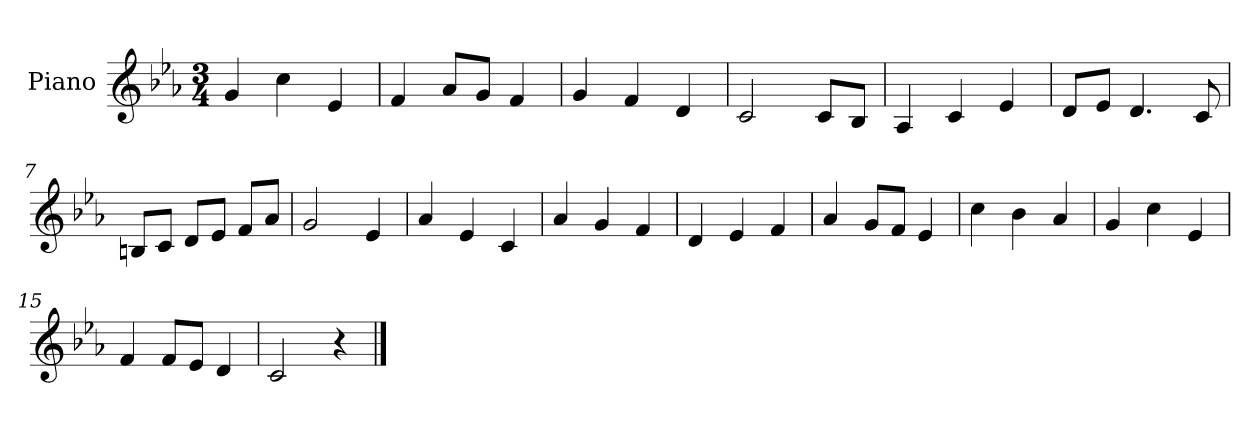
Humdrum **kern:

**kern
*part1
*staff1
*I"Piano
*I'Pno.
*clefG2
*k[b-e-a-]
*M3/4
*MM120
=1
4g/
4cc\
4e-/
=2
4f/
8a-/L
8g/J
4f/
=3
4g/
4f/
4d/
=4
2c/
8c/L
8B-/J
=5
4A-/
4c/
4e-/
=6
8d/L
8e-/J
4.d/
8c/
=7
8Bn/L
8c/J
8d/L
8e-/J
8f/L
8a-/J
=8
2g/
4e-/
=9
4a-/
4e-/
4c/
=10
4a-/
4g/
4f/
=11
4d/
4e-/
4f/
!!LO:LB:g=z
=12
4a-/
8g/L
8f/J
4e-/
=13
4cc\
4b-\
4a-/
=14
4g/
4cc\
4e-/
=15
4f/
8f/L
8e-/J
4d/
=16
2c/
4r
==
*-
